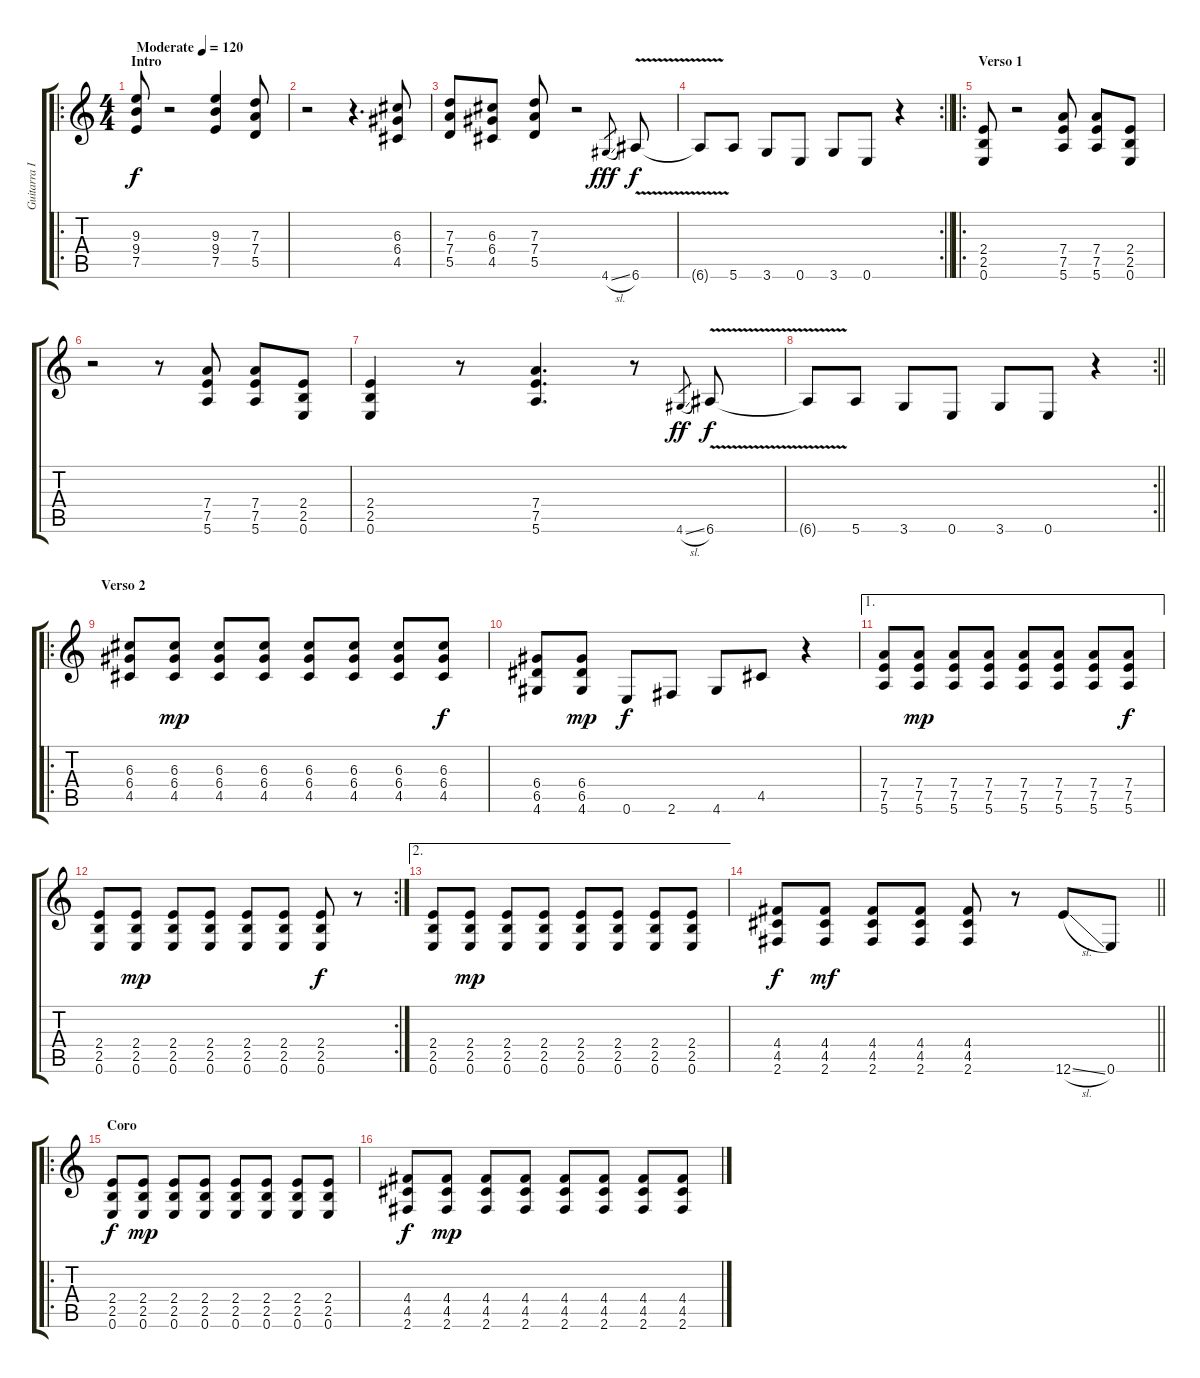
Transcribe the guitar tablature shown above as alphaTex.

\track ("Guitarra I" "Guitarra I") {instrument distortionguitar}
\staff {score tabs}
\tuning (E4 B3 G3 D3 A2 E2) {hide}
\ro
\ts (4 4)
\section ("" "Intro")
\tempo (120 "Moderate")
\clef g2
\ks c
(9.3 9.4 7.5).8{dy f instrument distortionguitar} r.2 (9.3 9.4 7.5).4 (7.3 7.4 5.5).8 |
r.2 r.4{d} (6.3 6.4 4.5).8 |
(7.3 7.4 5.5).8 (6.3 6.4 4.5).8 (7.3 7.4 5.5).8 r.2 4.6{sl}.8{gr dy fff} 6.6{v}.8{dy f} |
\rc 2
\barLineRight lightlight
6.6{t}.8 5.6.8 3.6.8 0.6.8 3.6.8 0.6.8 r.4 |
\ro
\section ("" "Verso 1")
(2.4 2.5 0.6).8 r.2 (7.4 7.5 5.6).8 (7.4 7.5 5.6).8 (2.4 2.5 0.6).8 |
r.2 r.8 (7.4 7.5 5.6).8 (7.4 7.5 5.6).8 (2.4 2.5 0.6).8 |
(2.4 2.5 0.6).4 r.8 (7.4 7.5 5.6).4{d} r.8 4.6{sl}.8{gr dy ff} 6.6{v}.8{dy f} |
\rc 2
\barLineRight lightlight
6.6{t}.8 5.6.8 3.6.8 0.6.8 3.6.8 0.6.8 r.4 |
\ro
\section ("" "Verso 2")
(6.3 6.4 4.5).8 (6.3 6.4 4.5).8{dy mp} (6.3 6.4 4.5).8 (6.3 6.4 4.5).8 (6.3 6.4 4.5).8 (6.3 6.4 4.5).8 (6.3 6.4 4.5).8 (6.3 6.4 4.5).8{dy f} |
(6.4 6.5 4.6).8 (6.4 6.5 4.6).8{dy mp} 0.6.8{dy f} 2.6.8 4.6.8 4.5.8 r.4 |
\ae 1
(7.4 7.5 5.6).8 (7.4 7.5 5.6).8{dy mp} (7.4 7.5 5.6).8 (7.4 7.5 5.6).8 (7.4 7.5 5.6).8 (7.4 7.5 5.6).8 (7.4 7.5 5.6).8 (7.4 7.5 5.6).8{dy f} |
\rc 2
(2.4 2.5 0.6).8 (2.4 2.5 0.6).8{dy mp} (2.4 2.5 0.6).8 (2.4 2.5 0.6).8 (2.4 2.5 0.6).8 (2.4 2.5 0.6).8 (2.4 2.5 0.6).8{dy f} r.8 |
\ae 2
(2.4 2.5 0.6).8 (2.4 2.5 0.6).8{dy mp} (2.4 2.5 0.6).8 (2.4 2.5 0.6).8 (2.4 2.5 0.6).8 (2.4 2.5 0.6).8 (2.4 2.5 0.6).8 (2.4 2.5 0.6).8 |
\barLineRight lightlight
(4.4 4.5 2.6).8{dy f} (4.4 4.5 2.6).8{dy mf} (4.4 4.5 2.6).8 (4.4 4.5 2.6).8 (4.4 4.5 2.6).8 r.8 12.6{sl}.8 0.6.8 |
\ro
\section ("" "Coro")
(2.4 2.5 0.6).8{dy f} (2.4 2.5 0.6).8{dy mp} (2.4 2.5 0.6).8 (2.4 2.5 0.6).8 (2.4 2.5 0.6).8 (2.4 2.5 0.6).8 (2.4 2.5 0.6).8 (2.4 2.5 0.6).8 |
(4.4 4.5 2.6).8{dy f} (4.4 4.5 2.6).8{dy mp} (4.4 4.5 2.6).8 (4.4 4.5 2.6).8 (4.4 4.5 2.6).8 (4.4 4.5 2.6).8 (4.4 4.5 2.6).8 (4.4 4.5 2.6).8
